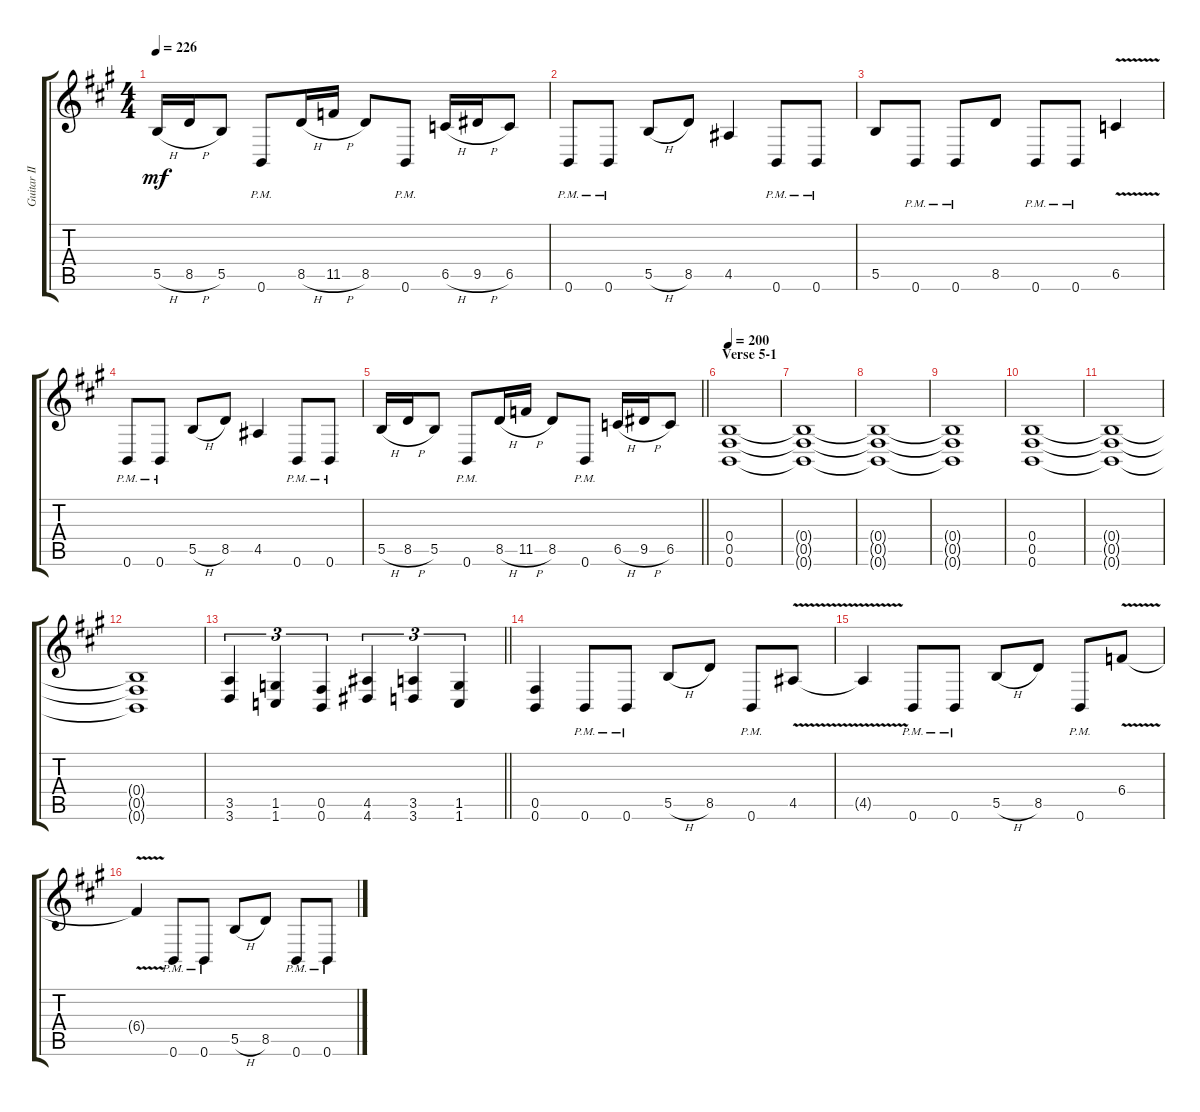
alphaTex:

\track ("Guitar II" "Guitar II") {instrument distortionguitar}
\staff {score tabs}
\tuning (Db4 Ab3 E3 B2 Gb2 B1) {hide}
\ts (4 4)
\tempo 226
\clef g2
\ks a
5.5{h}.16{dy mf} 8.5{h}.16 5.5.8 0.6{pm}.8 8.5{h}.16 11.5{h}.16 8.5.8 0.6{pm}.8 6.5{h}.16 9.5{h}.16 6.5.8 |
0.6{pm}.8 0.6{pm}.8 5.5{h}.8 8.5.8 4.5.4 0.6{pm}.8 0.6{pm}.8 |
5.5.8 0.6{pm}.8 0.6{pm}.8 8.5.8 0.6{pm}.8 0.6{pm}.8 6.5{v}.4 |
0.6{pm}.8 0.6{pm}.8 5.5{h}.8 8.5.8 4.5.4 0.6{pm}.8 0.6{pm}.8 |
\barLineRight lightlight
5.5{h}.16 8.5{h}.16 5.5.8 0.6{pm}.8 8.5{h}.16 11.5{h}.16 8.5.8 0.6{pm}.8 6.5{h}.16 9.5{h}.16 6.5.8 |
\section ("" "Verse 5-1")
\tempo 200
(0.4 0.5 0.6).1 |
(0.4{t} 0.5{t} 0.6{t}).1 |
(0.4{t} 0.5{t} 0.6{t}).1 |
(0.4{t} 0.5{t} 0.6{t}).1 |
(0.4 0.5 0.6).1 |
(0.4{t} 0.5{t} 0.6{t}).1 |
(0.4{t} 0.5{t} 0.6{t}).1 |
\barLineRight lightlight
(3.5 3.6).4{tu (3 2)} (1.5 1.6).4{tu (3 2)} (0.5 0.6).4{tu (3 2)} (4.5 4.6).4{tu (3 2)} (3.5 3.6).4{tu (3 2)} (1.5 1.6).4{tu (3 2)} |
(0.5 0.6).4 0.6{pm}.8 0.6{pm}.8 5.5{h}.8 8.5.8 0.6{pm}.8 4.5{v}.8 |
4.5{v t}.4 0.6{pm}.8 0.6{pm}.8 5.5{h}.8 8.5.8 0.6{pm}.8 6.4{v}.8 |
6.4{v t}.4 0.6{pm}.8 0.6{pm}.8 5.5{h}.8 8.5.8 0.6{pm}.8 0.6{pm}.8
